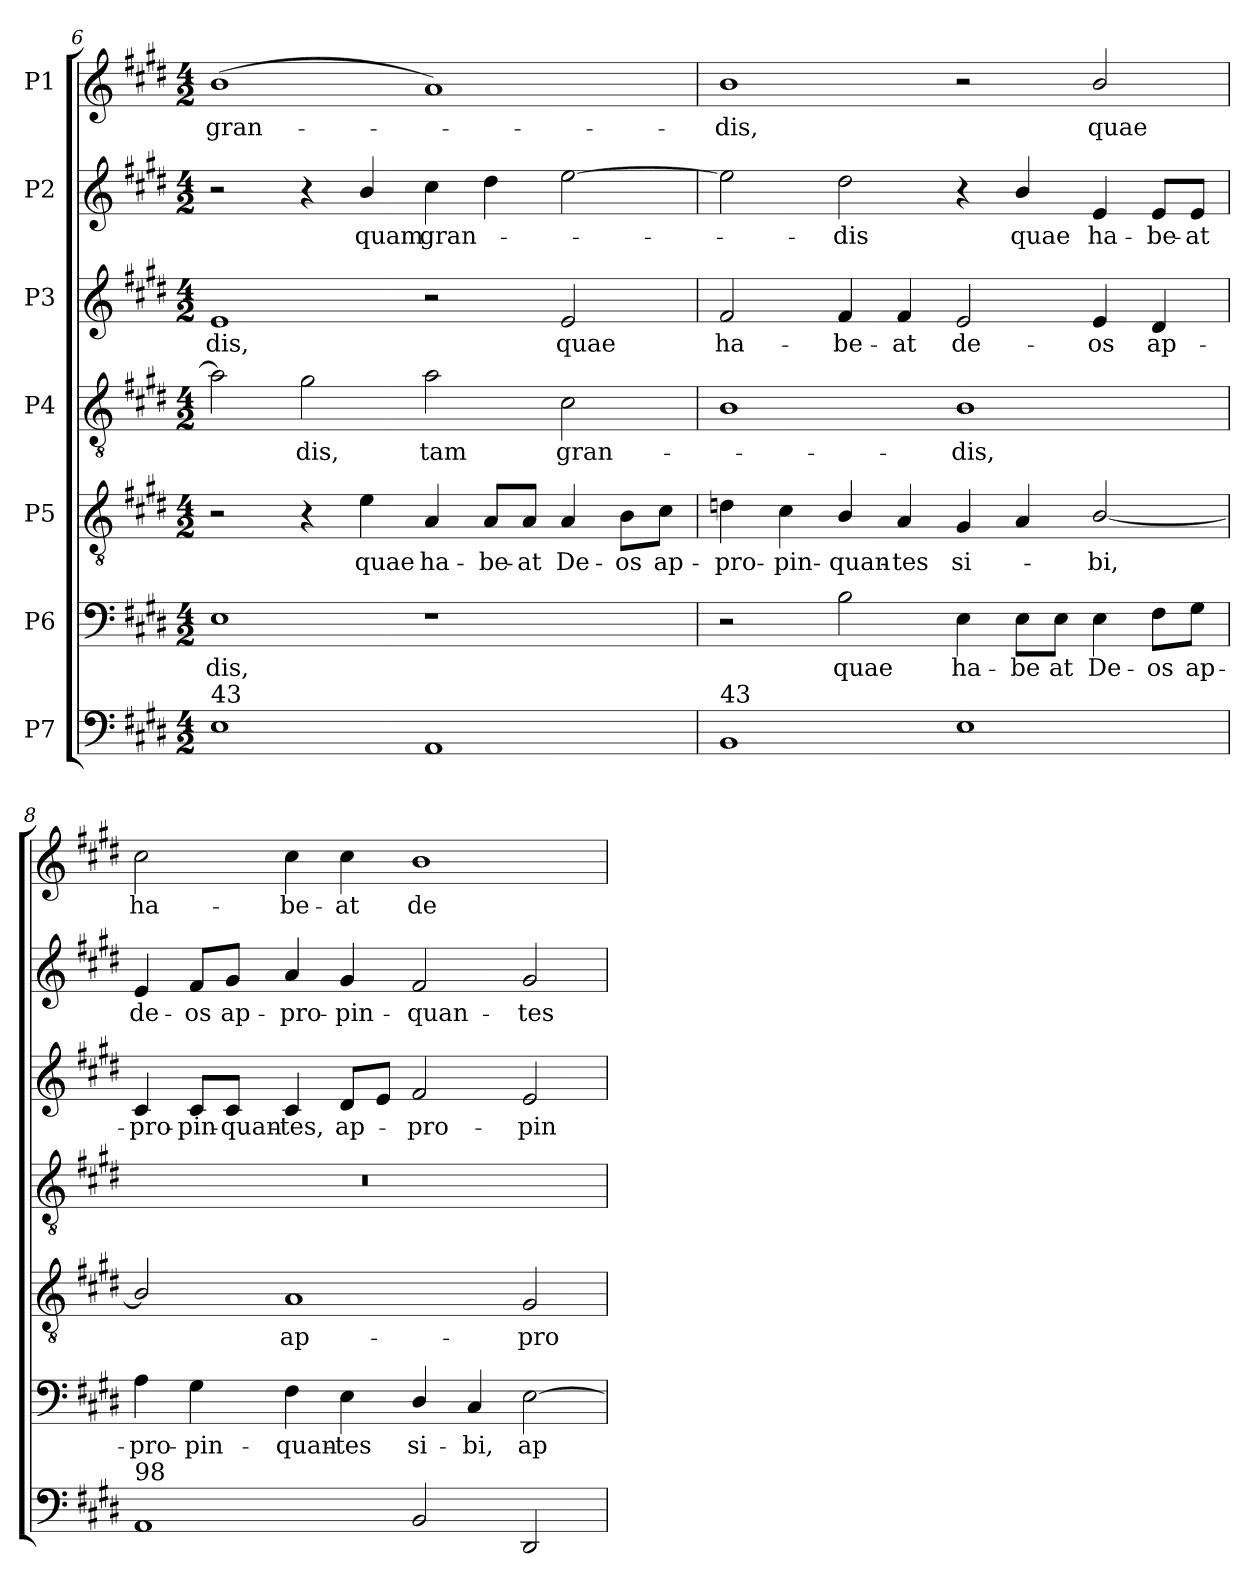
**kern	**kern	**text	**kern	**text	**kern	**text	**kern	**text	**kern	**text	**kern	**text
*part7	*part6	*part6	*part5	*part5	*part4	*part4	*part3	*part3	*part2	*part2	*part1	*part1
*staff7	*staff6	*staff6	*staff5	*staff5	*staff4	*staff4	*staff3	*staff3	*staff2	*staff2	*staff1	*staff1
*I"P7	*I"P6	*	*I"P5	*	*I"P4	*	*I"P3	*	*I"P2	*	*I"P1	*
*clefF4	*clefF4	*	*clefGv2	*	*clefGv2	*	*clefG2	*	*clefG2	*	*clefG2	*
*	*	*	*ITrd7c12	*	*ITrd7c12	*	*	*	*	*	*	*
*k[f#c#g#d#]	*k[f#c#g#d#]	*	*k[f#c#g#d#]	*	*k[f#c#g#d#]	*	*k[f#c#g#d#]	*	*k[f#c#g#d#]	*	*k[f#c#g#d#]	*
*E:	*E:	*	*E:	*	*E:	*	*E:	*	*E:	*	*E:	*
*M4/2	*M4/2	*	*M4/2	*	*M4/2	*	*M4/2	*	*M4/2	*	*M4/2	*
=6	=6	=6	=6	=6	=6	=6	=6	=6	=6	=6	=6	=6
!	!	!LO:LY:b:color=#000000	!	!	!	!	!	!	!	!	!	!
!	!	!	!	!	!	!	!	!LO:LY:b:color=#000000	!	!	!	!
!LO:TX:a:t=43	!	!	!	!	!	!	!	!	!	!	!	!
!	!	!	!	!	!	!	!	!	!	!	!	!LO:LY:b:color=#000000
1Ei	1Ei	-dis,	2r	.	2Ai\]	.	1ei	-dis,	2r	.	(1bi	gran-
!	!	!	!	!	!	!LO:LY:b:color=#000000	!	!	!	!	!	!
.	.	.	4r	.	2G#i\	-dis,	.	.	4r	.	.	.
!	!	!	!	!LO:LY:b:color=#000000	!	!	!	!	!	!	!	!
!	!	!	!	!	!	!	!	!	!	!LO:LY:b:color=#000000	!	!
.	.	.	4Ei\	quae	.	.	.	.	4bi/	quam	.	.
!	!	!	!	!LO:LY:b:color=#000000	!	!	!	!	!	!	!	!
!	!	!	!	!	!	!LO:LY:b:color=#000000	!	!	!	!	!	!
!	!	!	!	!	!	!	!	!	!	!LO:LY:b:color=#000000	!	!
1AAi	1r	.	4AAi/	ha-	2Ai\	tam	2r	.	4cc#i\	gran-	1ai)	.
!	!	!	!	!LO:LY:b:color=#000000	!	!	!	!	!	!	!	!
.	.	.	8AAi/L	-be-	.	.	.	.	4dd#i\	.	.	.
!	!	!	!	!LO:LY:b:color=#000000	!	!	!	!	!	!	!	!
.	.	.	8AAi/J	-at	.	.	.	.	.	.	.	.
!	!	!	!	!LO:LY:b:color=#000000	!	!	!	!	!	!	!	!
!	!	!	!	!	!	!LO:LY:b:color=#000000	!	!	!	!	!	!
!	!	!	!	!	!	!	!	!LO:LY:b:color=#000000	!	!	!	!
.	.	.	4AAi/	De-	2C#i\	gran-	2ei/	quae	[2eei\	.	.	.
!	!	!	!	!LO:LY:b:color=#000000	!	!	!	!	!	!	!	!
.	.	.	8BBi\L	-os	.	.	.	.	.	.	.	.
!	!	!	!	!LO:LY:b:color=#000000	!	!	!	!	!	!	!	!
.	.	.	8C#i\J	ap-	.	.	.	.	.	.	.	.
!!LO:LB:g=z
=7	=7	=7	=7	=7	=7	=7	=7	=7	=7	=7	=7	=7
!	!	!	!	!LO:LY:b:color=#000000	!	!	!	!	!	!	!	!
!	!	!	!	!	!	!	!	!LO:LY:b:color=#000000	!	!	!	!
!LO:TX:a:t=43	!	!	!	!	!	!	!	!	!	!	!	!
!	!	!	!	!	!	!	!	!	!	!	!	!LO:LY:b:color=#000000
1BBi	2r	.	4Dni\	-pro-	1BBi	.	2f#i/	ha-	2eei\]	.	1bi	-dis,
!	!	!	!	!LO:LY:b:color=#000000	!	!	!	!	!	!	!	!
.	.	.	4C#i\	-pin-	.	.	.	.	.	.	.	.
!	!	!LO:LY:b:color=#000000	!	!	!	!	!	!	!	!	!	!
!	!	!	!	!LO:LY:b:color=#000000	!	!	!	!	!	!	!	!
!	!	!	!	!	!	!	!	!LO:LY:b:color=#000000	!	!	!	!
!	!	!	!	!	!	!	!	!	!	!LO:LY:b:color=#000000	!	!
.	2Bi\	quae	4BBi/	-quan-	.	.	4f#i/	-be-	2dd#i\	-dis	.	.
!	!	!	!	!LO:LY:b:color=#000000	!	!	!	!	!	!	!	!
!	!	!	!	!	!	!	!	!LO:LY:b:color=#000000	!	!	!	!
.	.	.	4AAi/	-tes	.	.	4f#i/	-at	.	.	.	.
!	!	!LO:LY:b:color=#000000	!	!	!	!	!	!	!	!	!	!
!	!	!	!	!LO:LY:b:color=#000000	!	!	!	!	!	!	!	!
!	!	!	!	!	!	!LO:LY:b:color=#000000	!	!	!	!	!	!
!	!	!	!	!	!	!	!	!LO:LY:b:color=#000000	!	!	!	!
1Ei	4Ei\	ha-	4GG#i/	si-	1BBi	-dis,	2ei/	de-	4r	.	2r	.
!	!	!LO:LY:b:color=#000000	!	!	!	!	!	!	!	!	!	!
!	!	!	!	!	!	!	!	!	!	!LO:LY:b:color=#000000	!	!
.	8Ei\L	-be	4AAi/	.	.	.	.	.	4bi/	quae	.	.
!	!	!LO:LY:b:color=#000000	!	!	!	!	!	!	!	!	!	!
.	8Ei\J	at	.	.	.	.	.	.	.	.	.	.
!	!	!LO:LY:b:color=#000000	!	!	!	!	!	!	!	!	!	!
!	!	!	!	!LO:LY:b:color=#000000	!	!	!	!	!	!	!	!
!	!	!	!	!	!	!	!	!LO:LY:b:color=#000000	!	!	!	!
!	!	!	!	!	!	!	!	!	!	!LO:LY:b:color=#000000	!	!
!	!	!	!	!	!	!	!	!	!	!	!	!LO:LY:b:color=#000000
.	4Ei\	De-	[2BBi/	-bi,	.	.	4ei/	-os	4ei/	ha-	2bi/	quae
!	!	!LO:LY:b:color=#000000	!	!	!	!	!	!	!	!	!	!
!	!	!	!	!	!	!	!	!LO:LY:b:color=#000000	!	!	!	!
!	!	!	!	!	!	!	!	!	!	!LO:LY:b:color=#000000	!	!
.	8F#i\L	-os	.	.	.	.	4d#i/	ap-	8ei/L	-be-	.	.
!	!	!LO:LY:b:color=#000000	!	!	!	!	!	!	!	!	!	!
!	!	!	!	!	!	!	!	!	!	!LO:LY:b:color=#000000	!	!
.	8G#i\J	ap-	.	.	.	.	.	.	8ei/J	-at	.	.
=8	=8	=8	=8	=8	=8	=8	=8	=8	=8	=8	=8	=8
!	!	!LO:LY:b:color=#000000	!	!	!LO:N:vis=1	!	!	!	!	!	!	!
!	!	!	!	!	!	!	!	!LO:LY:b:color=#000000	!	!	!	!
!	!	!	!	!	!	!	!	!	!	!LO:LY:b:color=#000000	!	!
!LO:TX:a:t=98	!	!	!	!	!	!	!	!	!	!	!	!
!	!	!	!	!	!	!	!	!	!	!	!	!LO:LY:b:color=#000000
1AAi	4Ai\	-pro-	2BBi/]	.	0r	.	4c#i/	-pro-	4ei/	de-	2cc#i\	ha-
!	!	!LO:LY:b:color=#000000	!	!	!	!	!	!	!	!	!	!
!	!	!	!	!	!	!	!	!LO:LY:b:color=#000000	!	!	!	!
!	!	!	!	!	!	!	!	!	!	!LO:LY:b:color=#000000	!	!
.	4G#i\	-pin-	.	.	.	.	8c#i/L	-pin-	8f#i/L	-os	.	.
!	!	!	!	!	!	!	!	!LO:LY:b:color=#000000	!	!	!	!
!	!	!	!	!	!	!	!	!	!	!LO:LY:b:color=#000000	!	!
.	.	.	.	.	.	.	8c#i/J	-quan-	8g#i/J	ap-	.	.
!	!	!LO:LY:b:color=#000000	!	!	!	!	!	!	!	!	!	!
!	!	!	!	!LO:LY:b:color=#000000	!	!	!	!	!	!	!	!
!	!	!	!	!	!	!	!	!LO:LY:b:color=#000000	!	!	!	!
!	!	!	!	!	!	!	!	!	!	!LO:LY:b:color=#000000	!	!
!	!	!	!	!	!	!	!	!	!	!	!	!LO:LY:b:color=#000000
.	4F#i\	-quan-	1AAi	ap-	.	.	4c#i/	-tes,	4ai/	-pro-	4cc#i\	-be-
!	!	!LO:LY:b:color=#000000	!	!	!	!	!	!	!	!	!	!
!	!	!	!	!	!	!	!	!LO:LY:b:color=#000000	!	!	!	!
!	!	!	!	!	!	!	!	!	!	!LO:LY:b:color=#000000	!	!
!	!	!	!	!	!	!	!	!	!	!	!	!LO:LY:b:color=#000000
.	4Ei\	-tes	.	.	.	.	8d#i/L	ap-	4g#i/	-pin-	4cc#i\	-at
.	.	.	.	.	.	.	8ei/J	.	.	.	.	.
!	!	!LO:LY:b:color=#000000	!	!	!	!	!	!	!	!	!	!
!	!	!	!	!	!	!	!	!LO:LY:b:color=#000000	!	!	!	!
!	!	!	!	!	!	!	!	!	!	!LO:LY:b:color=#000000	!	!
!	!	!	!	!	!	!	!	!	!	!	!	!LO:LY:b:color=#000000
2BBi/	4D#i/	si-	.	.	.	.	2f#i/	-pro-	2f#i/	-quan-	1bi	de-
!	!	!LO:LY:b:color=#000000	!	!	!	!	!	!	!	!	!	!
.	4C#i/	-bi,	.	.	.	.	.	.	.	.	.	.
!	!	!LO:LY:b:color=#000000	!	!	!	!	!	!	!	!	!	!
!	!	!	!	!LO:LY:b:color=#000000	!	!	!	!	!	!	!	!
!	!	!	!	!	!	!	!	!LO:LY:b:color=#000000	!	!	!	!
!	!	!	!	!	!	!	!	!	!	!LO:LY:b:color=#000000	!	!
2DD#i/	[2Ei\	ap-	2GG#i/	-pro-	.	.	2ei/	-pin-	2g#i/	-tes	.	.
=	=	=	=	=	=	=	=	=	=	=	=	=
*-	*-	*-	*-	*-	*-	*-	*-	*-	*-	*-	*-	*-
